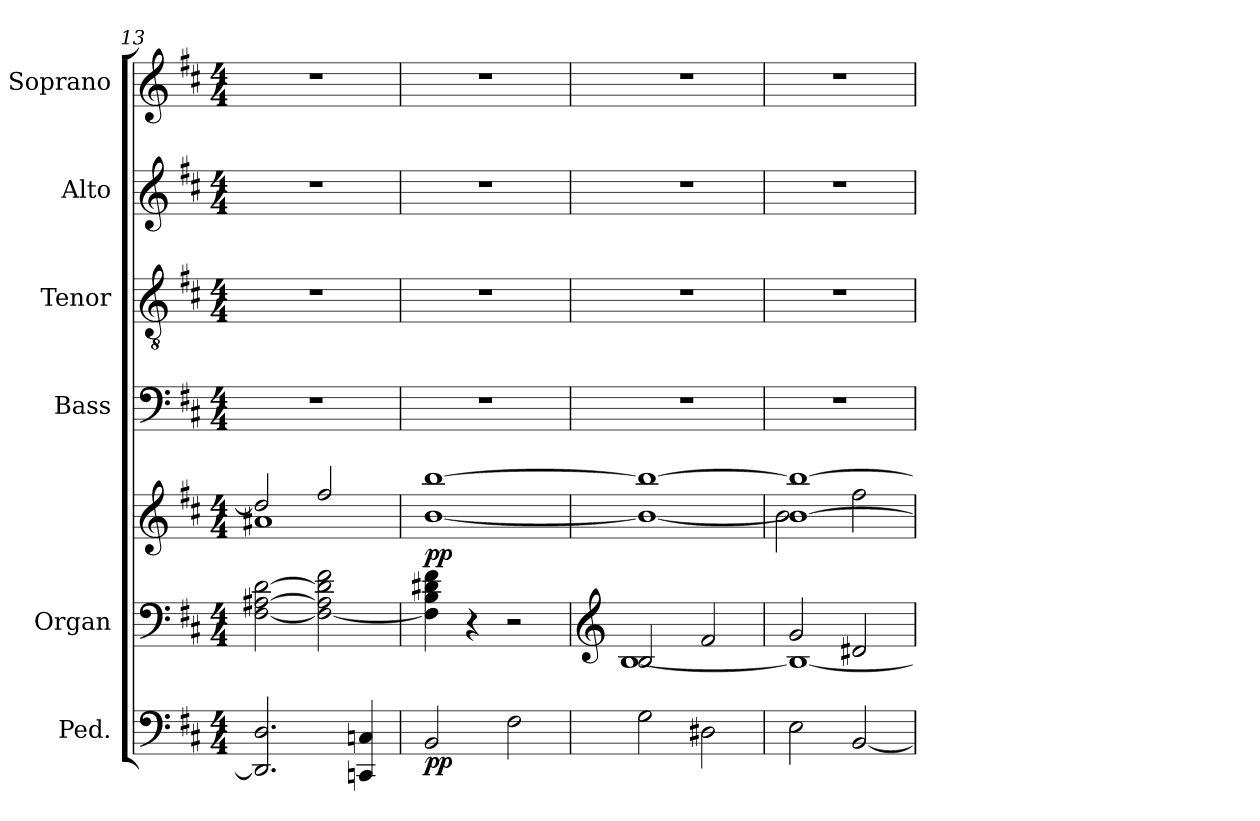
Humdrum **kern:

**kern	**dynam	**kern	**kern	**dynam	**kern	**kern	**kern	**kern
*part6	*part6	*part5	*part5	*part5	*part4	*part3	*part2	*part1
*staff7	*staff7	*staff6	*staff5	*staff5/6	*staff4	*staff3	*staff2	*staff1
*I"Ped.	*	*I"Organ	*	*	*I"Bass	*I"Tenor	*I"Alto	*I"Soprano
*	*	*	*	*	*I'B.	*I'T.	*I'A.	*I'S.
*clefF4	*	*clefF4	*clefG2	*	*clefF4	*clefGv2	*clefG2	*clefG2
*	*	*	*	*	*	*ITrd7c12	*	*
*k[f#c#]	*	*k[f#c#]	*k[f#c#]	*	*k[f#c#]	*k[f#c#]	*k[f#c#]	*k[f#c#]
*D:	*	*D:	*D:	*	*D:	*D:	*D:	*D:
*M4/4	*	*M4/4	*M4/4	*	*M4/4	*M4/4	*M4/4	*M4/4
=13	=13	=13	=13	=13	=13	=13	=13	=13
*	*	*	*^	*	*	*	*	*
2.DDi/] 2.Di	.	[2F#i\ [2A#Xi [2di	2ddi/]	1a#Xi	.	1r	1r	1r	1r
.	.	2F#i\_ 2A#i] 2di] 2f#i	2ff#i/	.	.	.	.	.	.
4CCni/ 4Cni	.	.	.	.	.	.	.	.	.
*	*	*	*v	*v	*	*	*	*	*
=14	=14	=14	=14	=14	=14	=14	=14	=14
2BBi/	pp	4F#i\] 4Bi 4d#Xi 4f#i	[1bi [1bbi	pp	1r	1r	1r	1r
.	.	4r	.	.	.	.	.	.
2F#i\	.	2r	.	.	.	.	.	.
!!LO:LB:g=z
=15	=15	=15	=15	=15	=15	=15	=15	=15
*	*	*clefG2	*	*	*	*	*	*
*	*	*^	*	*	*	*	*	*
2Gi\	.	2Bi/	[1Bi	1bi_ 1bbi_	.	1r	1r	1r	1r
2D#Xi\	.	2f#i/	.	.	.	.	.	.	.
=16	=16	=16	=16	=16	=16	=16	=16	=16	=16
*	*	*	*	*^	*	*	*	*	*
2Ei\	.	2gi/	1Bi_	1bi_ 1bbi_	2bi\	.	1r	1r	1r	1r
[2BBi/	.	2d#Xi/	.	.	2ff#i\	.	.	.	.	.
*	*	*v	*v	*	*	*	*	*	*	*
*	*	*	*v	*v	*	*	*	*	*
=	=	=	=	=	=	=	=	=
*-	*-	*-	*-	*-	*-	*-	*-	*-
